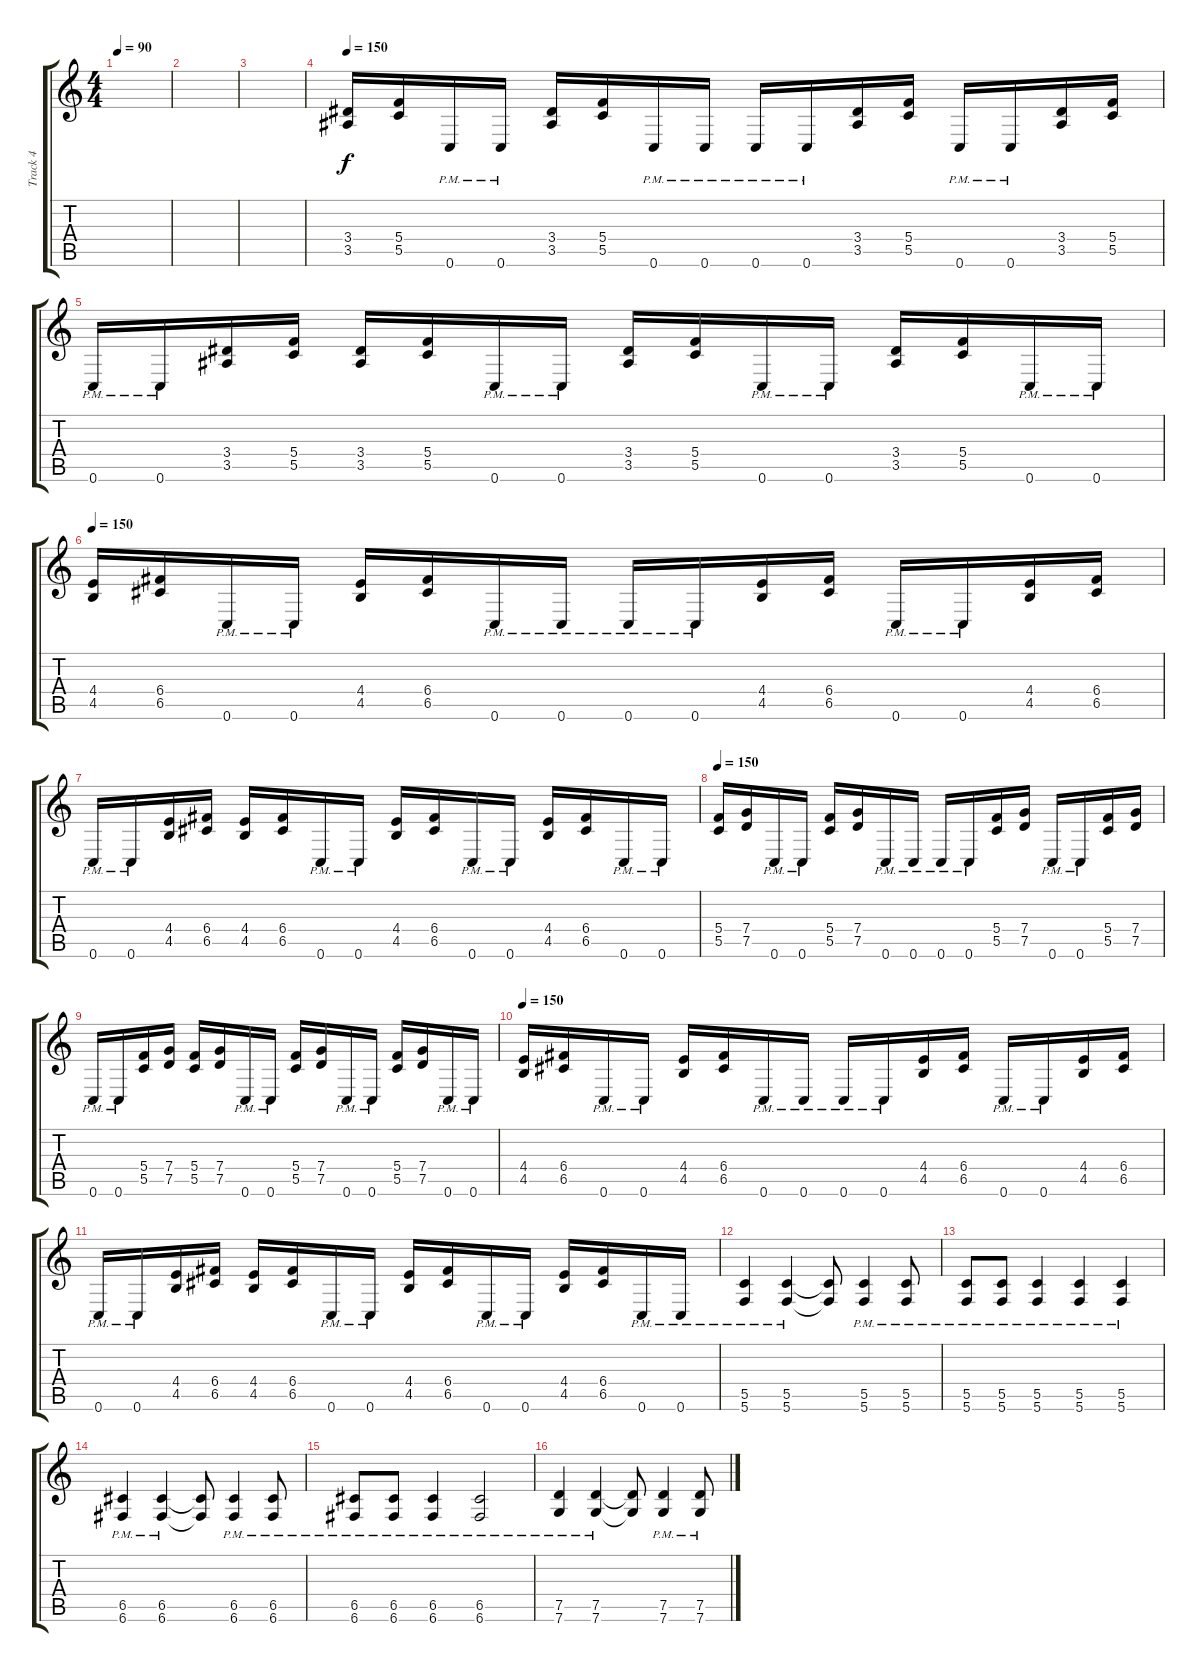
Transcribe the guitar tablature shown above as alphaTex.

\track ("Track 4" "Track 4") {instrument overdrivenguitar}
\staff {score tabs}
\tuning (D4 A3 F3 C3 G2 C2) {hide}
\ts (4 4)
\tempo 90
\clef g2
\ks c
|
|
|
\tempo 150
(3.4 3.5).16 (5.4 5.5).16 0.6{pm}.16 0.6{pm}.16 (3.4 3.5).16 (5.4 5.5).16 0.6{pm}.16 0.6{pm}.16 0.6{pm}.16 0.6{pm}.16 (3.4 3.5).16 (5.4 5.5).16 0.6{pm}.16 0.6{pm}.16 (3.4 3.5).16 (5.4 5.5).16 |
0.6{pm}.16 0.6{pm}.16 (3.4 3.5).16 (5.4 5.5).16 (3.4 3.5).16 (5.4 5.5).16 0.6{pm}.16 0.6{pm}.16 (3.4 3.5).16 (5.4 5.5).16 0.6{pm}.16 0.6{pm}.16 (3.4 3.5).16 (5.4 5.5).16 0.6{pm}.16 0.6{pm}.16 |
\tempo 150
(4.4 4.5).16 (6.4 6.5).16 0.6{pm}.16 0.6{pm}.16 (4.4 4.5).16 (6.4 6.5).16 0.6{pm}.16 0.6{pm}.16 0.6{pm}.16 0.6{pm}.16 (4.4 4.5).16 (6.4 6.5).16 0.6{pm}.16 0.6{pm}.16 (4.4 4.5).16 (6.4 6.5).16 |
0.6{pm}.16 0.6{pm}.16 (4.4 4.5).16 (6.4 6.5).16 (4.4 4.5).16 (6.4 6.5).16 0.6{pm}.16 0.6{pm}.16 (4.4 4.5).16 (6.4 6.5).16 0.6{pm}.16 0.6{pm}.16 (4.4 4.5).16 (6.4 6.5).16 0.6{pm}.16 0.6{pm}.16 |
\tempo 150
(5.4 5.5).16 (7.4 7.5).16 0.6{pm}.16 0.6{pm}.16 (5.4 5.5).16 (7.4 7.5).16 0.6{pm}.16 0.6{pm}.16 0.6{pm}.16 0.6{pm}.16 (5.4 5.5).16 (7.4 7.5).16 0.6{pm}.16 0.6{pm}.16 (5.4 5.5).16 (7.4 7.5).16 |
0.6{pm}.16 0.6{pm}.16 (5.4 5.5).16 (7.4 7.5).16 (5.4 5.5).16 (7.4 7.5).16 0.6{pm}.16 0.6{pm}.16 (5.4 5.5).16 (7.4 7.5).16 0.6{pm}.16 0.6{pm}.16 (5.4 5.5).16 (7.4 7.5).16 0.6{pm}.16 0.6{pm}.16 |
\tempo 150
(4.4 4.5).16 (6.4 6.5).16 0.6{pm}.16 0.6{pm}.16 (4.4 4.5).16 (6.4 6.5).16 0.6{pm}.16 0.6{pm}.16 0.6{pm}.16 0.6{pm}.16 (4.4 4.5).16 (6.4 6.5).16 0.6{pm}.16 0.6{pm}.16 (4.4 4.5).16 (6.4 6.5).16 |
0.6{pm}.16 0.6{pm}.16 (4.4 4.5).16 (6.4 6.5).16 (4.4 4.5).16 (6.4 6.5).16 0.6{pm}.16 0.6{pm}.16 (4.4 4.5).16 (6.4 6.5).16 0.6{pm}.16 0.6{pm}.16 (4.4 4.5).16 (6.4 6.5).16 0.6{pm}.16 0.6{pm}.16 |
(5.5{pm} 5.6{pm}).4 (5.5{pm} 5.6{pm}).4 (5.5{t} 5.6{t}).8 (5.5{pm} 5.6{pm}).4 (5.5{pm} 5.6{pm}).8 |
(5.5{pm} 5.6{pm}).8 (5.5{pm} 5.6{pm}).8 (5.5{pm} 5.6{pm}).4 (5.5{pm} 5.6{pm}).4 (5.5{pm} 5.6{pm}).4 |
(6.5{pm} 6.6{pm}).4 (6.5{pm} 6.6{pm}).4 (6.5{t} 6.6{t}).8 (6.5{pm} 6.6{pm}).4 (6.5{pm} 6.6{pm}).8 |
(6.5{pm} 6.6{pm}).8 (6.5{pm} 6.6{pm}).8 (6.5{pm} 6.6{pm}).4 (6.5{pm} 6.6{pm}).2 |
(7.5{pm} 7.6{pm}).4 (7.5{pm} 7.6{pm}).4 (7.5{t} 7.6{t}).8 (7.5{pm} 7.6{pm}).4 (7.5{pm} 7.6{pm}).8
